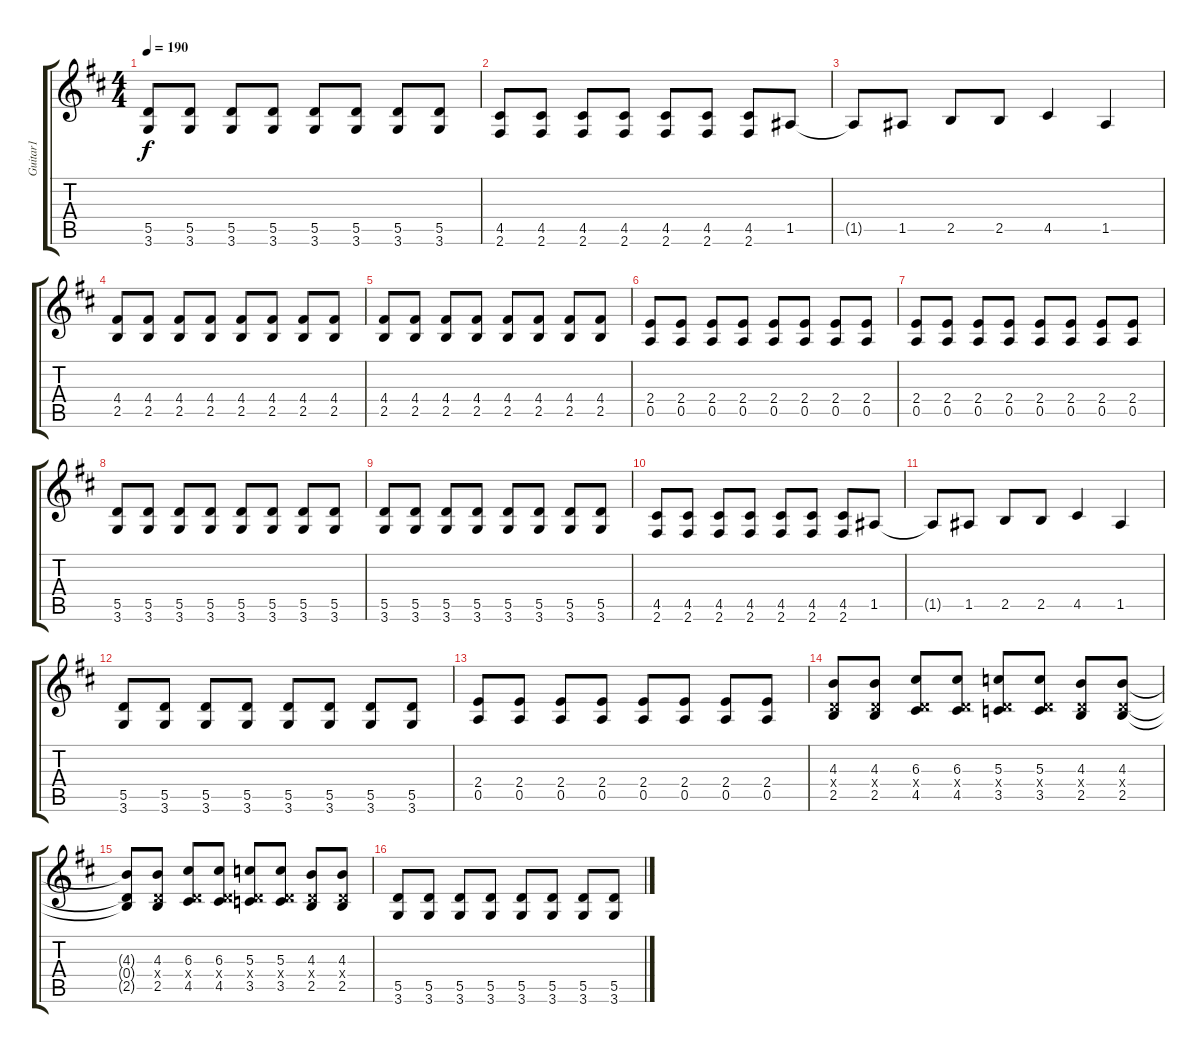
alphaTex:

\track ("Guitar1" "Guitar1") {instrument overdrivenguitar}
\staff {score tabs}
\tuning (E4 B3 G3 D3 A2 E2) {hide}
\ts (4 4)
\tempo 190
\clef g2
\ks d
(5.5 3.6).8{dy f} (5.5 3.6).8 (5.5 3.6).8 (5.5 3.6).8 (5.5 3.6).8 (5.5 3.6).8 (5.5 3.6).8 (5.5 3.6).8 |
(4.5 2.6).8 (4.5 2.6).8 (4.5 2.6).8 (4.5 2.6).8 (4.5 2.6).8 (4.5 2.6).8 (4.5 2.6).8 1.5.8 |
1.5{t}.8 1.5.8 2.5.8 2.5.8 4.5.4 1.5.4 |
(4.4 2.5).8 (4.4 2.5).8 (4.4 2.5).8 (4.4 2.5).8 (4.4 2.5).8 (4.4 2.5).8 (4.4 2.5).8 (4.4 2.5).8 |
(4.4 2.5).8 (4.4 2.5).8 (4.4 2.5).8 (4.4 2.5).8 (4.4 2.5).8 (4.4 2.5).8 (4.4 2.5).8 (4.4 2.5).8 |
(2.4 0.5).8 (2.4 0.5).8 (2.4 0.5).8 (2.4 0.5).8 (2.4 0.5).8 (2.4 0.5).8 (2.4 0.5).8 (2.4 0.5).8 |
(2.4 0.5).8 (2.4 0.5).8 (2.4 0.5).8 (2.4 0.5).8 (2.4 0.5).8 (2.4 0.5).8 (2.4 0.5).8 (2.4 0.5).8 |
(5.5 3.6).8 (5.5 3.6).8 (5.5 3.6).8 (5.5 3.6).8 (5.5 3.6).8 (5.5 3.6).8 (5.5 3.6).8 (5.5 3.6).8 |
(5.5 3.6).8 (5.5 3.6).8 (5.5 3.6).8 (5.5 3.6).8 (5.5 3.6).8 (5.5 3.6).8 (5.5 3.6).8 (5.5 3.6).8 |
(4.5 2.6).8 (4.5 2.6).8 (4.5 2.6).8 (4.5 2.6).8 (4.5 2.6).8 (4.5 2.6).8 (4.5 2.6).8 1.5.8 |
1.5{t}.8 1.5.8 2.5.8 2.5.8 4.5.4 1.5.4 |
(5.5 3.6).8 (5.5 3.6).8 (5.5 3.6).8 (5.5 3.6).8 (5.5 3.6).8 (5.5 3.6).8 (5.5 3.6).8 (5.5 3.6).8 |
(2.4 0.5).8 (2.4 0.5).8 (2.4 0.5).8 (2.4 0.5).8 (2.4 0.5).8 (2.4 0.5).8 (2.4 0.5).8 (2.4 0.5).8 |
(4.3 0.4{x} 2.5).8 (4.3 0.4{x} 2.5).8 (6.3 0.4{x} 4.5).8 (6.3 0.4{x} 4.5).8 (5.3 0.4{x} 3.5).8 (5.3 0.4{x} 3.5).8 (4.3 0.4{x} 2.5).8 (4.3 0.4{x} 2.5).8 |
(4.3{t} 0.4{t} 2.5{t}).8 (4.3 0.4{x} 2.5).8 (6.3 0.4{x} 4.5).8 (6.3 0.4{x} 4.5).8 (5.3 0.4{x} 3.5).8 (5.3 0.4{x} 3.5).8 (4.3 0.4{x} 2.5).8 (4.3 0.4{x} 2.5).8 |
(5.5 3.6).8 (5.5 3.6).8 (5.5 3.6).8 (5.5 3.6).8 (5.5 3.6).8 (5.5 3.6).8 (5.5 3.6).8 (5.5 3.6).8
